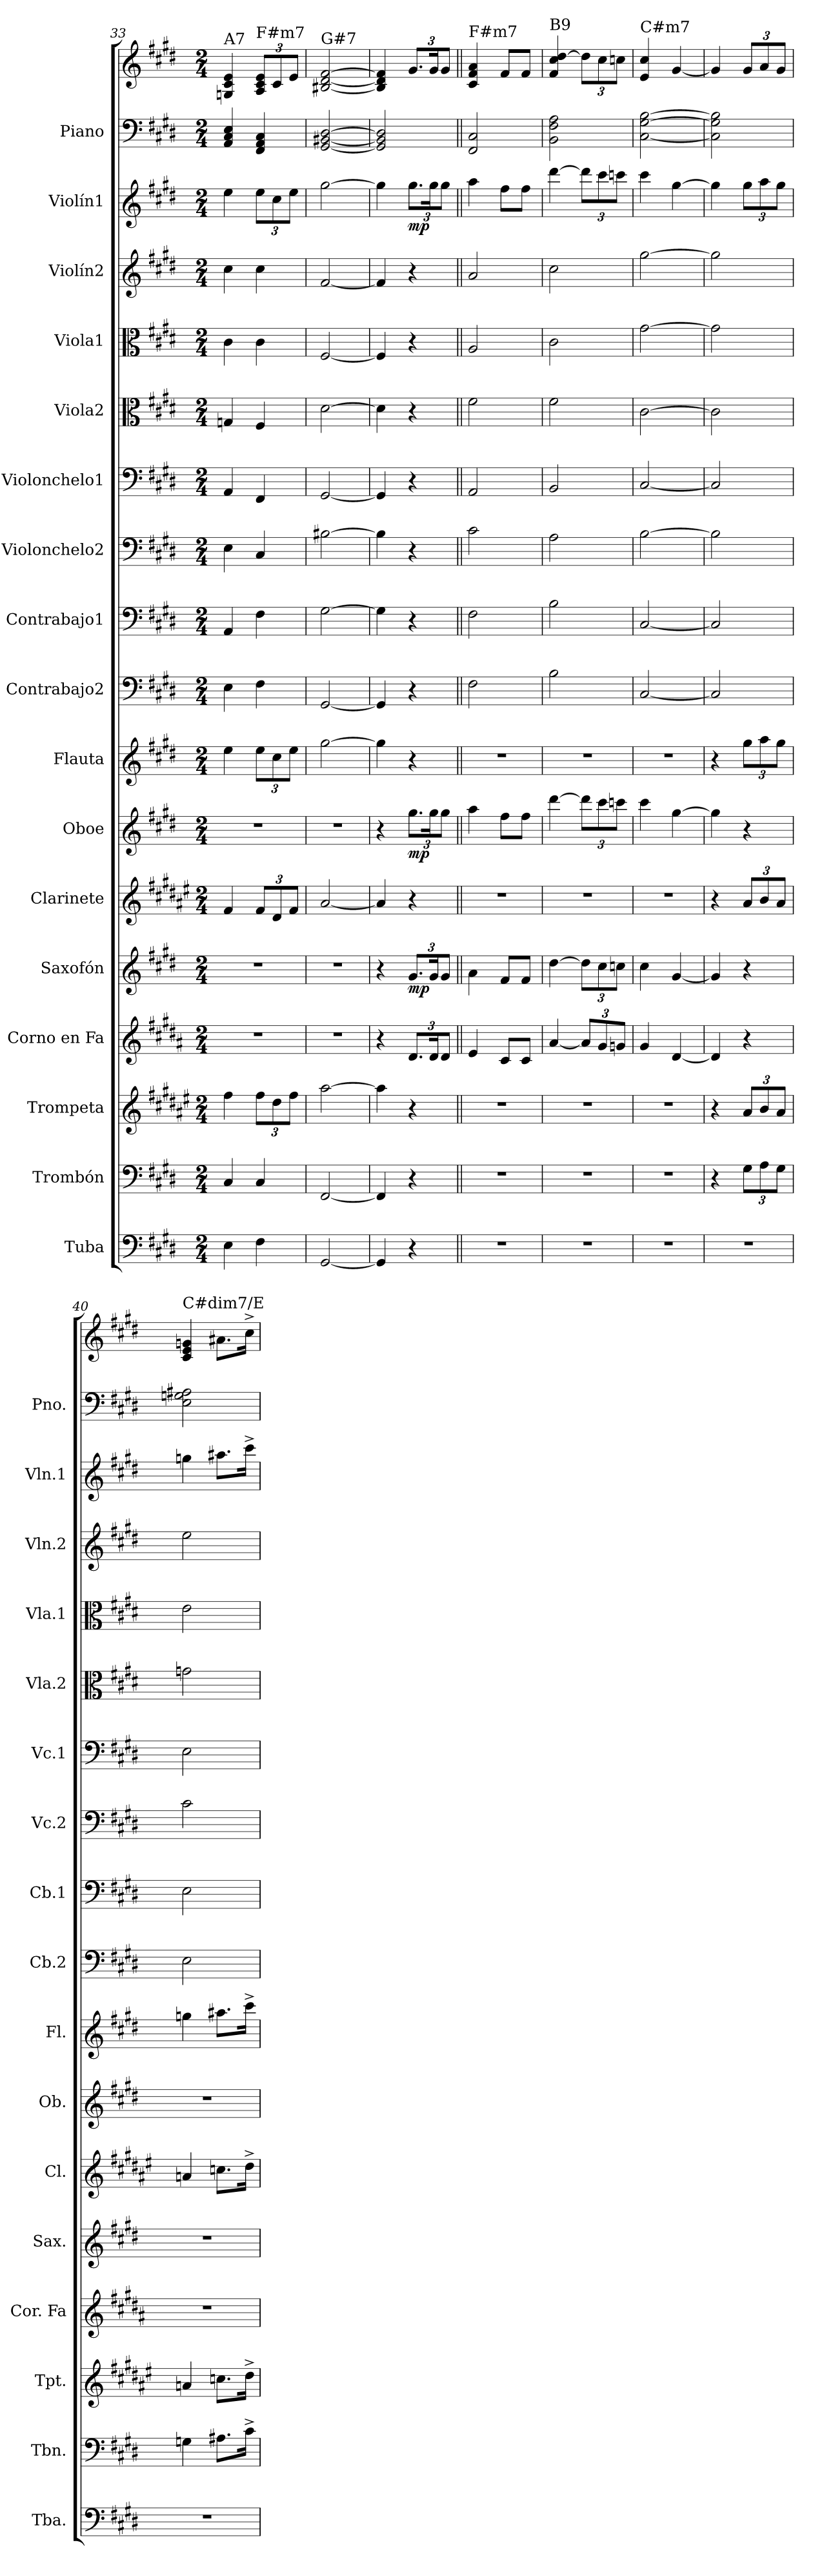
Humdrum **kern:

**kern	**kern	**kern	**kern	**kern	**dynam	**kern	**kern	**dynam	**kern	**kern	**kern	**kern	**kern	**kern	**kern	**kern	**kern	**dynam	**kern	**kern
*part17	*part16	*part15	*part14	*part13	*part13	*part12	*part11	*part11	*part10	*part9	*part8	*part7	*part6	*part5	*part4	*part3	*part2	*part2	*part1	*part1
*staff18	*staff17	*staff16	*staff15	*staff14	*staff14	*staff13	*staff12	*staff12	*staff11	*staff10	*staff9	*staff8	*staff7	*staff6	*staff5	*staff4	*staff3	*staff3	*staff2	*staff1
*I"Tuba	*I"Trombón	*I"Trompeta	*I"Corno en Fa	*I"Saxofón	*	*I"Clarinete	*I"Oboe	*	*I"Flauta	*I"Contrabajo2	*I"Contrabajo1	*I"Violonchelo2	*I"Violonchelo1	*I"Viola2	*I"Viola1	*I"Violín2	*I"Violín1	*	*I"Piano	*
*I'Tba.	*I'Tbn.	*I'Tpt.	*I'Cor. Fa	*I'Sax.	*	*I'Cl.	*I'Ob.	*	*I'Fl.	*I'Cb.2	*I'Cb.1	*I'Vc.2	*I'Vc.1	*I'Vla.2	*I'Vla.1	*I'Vln.2	*I'Vln.1	*	*I'Pno.	*
*clefF4	*clefF4	*clefG2	*clefG2	*clefG2	*	*clefG2	*clefG2	*	*clefG2	*clefF4	*clefF4	*clefF4	*clefF4	*clefC3	*clefC3	*clefG2	*clefG2	*	*clefF4	*clefG2
*	*	*ITrd1c2	*ITrd4c7	*ITrd8c14	*	*ITrd1c2	*	*	*	*ITrd7c12	*ITrd7c12	*	*	*	*	*	*	*	*	*
*k[f#c#g#d#]	*k[f#c#g#d#]	*k[f#c#g#d#]	*k[f#c#g#d#]	*k[f#c#g#d#]	*	*k[f#c#g#d#]	*k[f#c#g#d#]	*	*k[f#c#g#d#]	*k[f#c#g#d#]	*k[f#c#g#d#]	*k[f#c#g#d#]	*k[f#c#g#d#]	*k[f#c#g#d#]	*k[f#c#g#d#]	*k[f#c#g#d#]	*k[f#c#g#d#]	*	*k[f#c#g#d#]	*k[f#c#g#d#]
*M2/4	*M2/4	*M2/4	*M2/4	*M2/4	*	*M2/4	*M2/4	*	*M2/4	*M2/4	*M2/4	*M2/4	*M2/4	*M2/4	*M2/4	*M2/4	*M2/4	*	*M2/4	*M2/4
=33	=33	=33	=33	=33	=33	=33	=33	=33	=33	=33	=33	=33	=33	=33	=33	=33	=33	=33	=33	=33
!	!	!	!	!	!	!	!	!	!	!	!	!	!	!	!	!	!	!	!	!LO:TX:a:t=A7
4E\	4C#/	4ee\	2r	2r	.	4e/	2r	.	4ee\	4EE\	4AAA/	4E\	4AA/	4Gn/	4c#\	4cc#\	4ee\	.	4AA/ 4C#/ 4E/	4Gn/ 4c#/ 4e/
*	*	*Xbrackettup	*	*	*	*Xbrackettup	*	*	*Xbrackettup	*	*	*	*	*	*	*	*Xbrackettup	*	*	*Xbrackettup
!	!	!	!	!	!	!	!	!	!	!	!	!	!	!	!	!	!	!	!	!LO:TX:a:t=F#m7
4F#\	4C#/	12ee\L	.	.	.	12e/L	.	.	12ee\L	4FF#\	4FF#\	4C#/	4FF#/	4F#/	4c#\	4cc#\	12ee\L	.	4FF#/ 4AA/ 4C#/	12A/ 12c#/ 12e/L
.	.	12cc#\	.	.	.	12c#/	.	.	12cc#\	.	.	.	.	.	.	.	12cc#\	.	.	12c#/
.	.	12ee\J	.	.	.	12e/J	.	.	12ee\J	.	.	.	.	.	.	.	12ee\J	.	.	12e/J
=34	=34	=34	=34	=34	=34	=34	=34	=34	=34	=34	=34	=34	=34	=34	=34	=34	=34	=34	=34	=34
!	!	!	!	!	!	!	!	!	!	!	!	!	!	!	!	!	!	!	!	!LO:TX:a:t=G#7
[2GG#/	[2FF#/	[2gg#\	2r	2r	.	[2g#/	2r	.	[2gg#\	[2GGG#/	[2GG#\	[2B#X\	[2GG#/	[2d#\	[2F#/	[2f#/	[2gg#\	.	[2GG#/ [2BB#X/ [2D#/	[2B#X/ [2d#/ [2f#/
=35	=35	=35	=35	=35	=35	=35	=35	=35	=35	=35	=35	=35	=35	=35	=35	=35	=35	=35	=35	=35
4GG#/]	4FF#/]	4gg#\]	4r	4r	.	4g#/]	4r	.	4gg#\]	4GGG#/]	4GG#\]	4B#\]	4GG#/]	4d#\]	4F#/]	4f#/]	4gg#\]	.	2GG#/] 2BB#/] 2D#/]	4B#/] 4d#/] 4f#/]
*	*	*	*Xbrackettup	*Xbrackettup	*	*	*Xbrackettup	*	*	*	*	*	*	*	*	*	*	*	*	*
!	!	!	!	!	!LO:DY:b	!	!	!LO:DY:b	!	!	!	!	!	!	!	!	!	!LO:DY:b	!	!
4r	4r	4r	12.G#/L	12.G#/L	mp	4r	12.gg#\L	mp	4r	4r	4r	4r	4r	4r	4r	4r	12.gg#\L	mp	.	12.g#/L
.	.	.	24G#/K	24G#/K	.	.	24gg#\K	.	.	.	.	.	.	.	.	.	24gg#\K	.	.	24g#/K
.	.	.	12G#/J	12G#/J	.	.	12gg#\J	.	.	.	.	.	.	.	.	.	12gg#\J	.	.	12g#/J
!!LO:PB:g=z
=36||	=36||	=36||	=36||	=36||	=36||	=36||	=36||	=36||	=36||	=36||	=36||	=36||	=36||	=36||	=36||	=36||	=36||	=36||	=36||	=36||
!	!	!	!	!	!	!	!	!	!	!	!	!	!	!	!	!	!	!	!	!LO:TX:a:t=F#m7
2r	2r	2r	4A/	4A\	.	2r	4aa\	.	2r	2FF#\	2FF#\	2c#\	2AA/	2f#\	2A/	2a/	4aa\	.	2FF#/ 2C#/	4c#/ 4f#/ 4a/
.	.	.	8F#/L	8F#/L	.	.	8ff#\L	.	.	.	.	.	.	.	.	.	8ff#\L	.	.	8f#/L
.	.	.	8F#/J	8F#/J	.	.	8ff#\J	.	.	.	.	.	.	.	.	.	8ff#\J	.	.	8f#/J
=37	=37	=37	=37	=37	=37	=37	=37	=37	=37	=37	=37	=37	=37	=37	=37	=37	=37	=37	=37	=37
!	!	!	!	!	!	!	!	!	!	!	!	!	!	!	!	!	!	!	!	!LO:TX:a:t=B9
2r	2r	2r	[4d#/	[4d#\	.	2r	[4ddd#\	.	2r	2BB\	2BB\	2A\	2BB/	2f#\	2c#\	2cc#\	[4ddd#\	.	2BB\ 2F#\ 2A\	4f#/ 4cc#/ [4dd#/
.	.	.	12d#/L]	12d#\L]	.	.	12ddd#\L]	.	.	.	.	.	.	.	.	.	12ddd#\L]	.	.	12dd#\L]
.	.	.	12c#/	12c#\	.	.	12ccc#\	.	.	.	.	.	.	.	.	.	12ccc#\	.	.	12cc#\
.	.	.	12cn/J	12cn\J	.	.	12cccn\J	.	.	.	.	.	.	.	.	.	12cccn\J	.	.	12ccn\J
=38	=38	=38	=38	=38	=38	=38	=38	=38	=38	=38	=38	=38	=38	=38	=38	=38	=38	=38	=38	=38
!	!	!	!	!	!	!	!	!	!	!	!	!	!	!	!	!	!	!	!	!LO:TX:a:t=C#m7
2r	2r	2r	4c#/	4c#\	.	2r	4ccc#\	.	2r	[2CC#/	[2CC#/	[2B\	[2C#/	[2c#\	[2g#\	[2gg#\	4ccc#\	.	[2C#\ [2G#\ [2B\	4e/ 4cc#/
.	.	.	[4G#/	[4G#/	.	.	[4gg#\	.	.	.	.	.	.	.	.	.	[4gg#\	.	.	[4g#/
=39	=39	=39	=39	=39	=39	=39	=39	=39	=39	=39	=39	=39	=39	=39	=39	=39	=39	=39	=39	=39
2r	4r	4r	4G#/]	4G#/]	.	4r	4gg#\]	.	4r	2CC#/]	2CC#/]	2B\]	2C#/]	2c#\]	2g#\]	2gg#\]	4gg#\]	.	2C#\] 2G#\] 2B\]	4g#/]
*	*Xbrackettup	*	*	*	*	*	*	*	*	*	*	*	*	*	*	*	*	*	*	*
.	12G#\L	12g#/L	4r	4r	.	12g#/L	4r	.	12gg#\L	.	.	.	.	.	.	.	12gg#\L	.	.	12g#/L
.	12A\	12a/	.	.	.	12a/	.	.	12aa\	.	.	.	.	.	.	.	12aa\	.	.	12a/
.	12G#\J	12g#/J	.	.	.	12g#/J	.	.	12gg#\J	.	.	.	.	.	.	.	12gg#\J	.	.	12g#/J
=40	=40	=40	=40	=40	=40	=40	=40	=40	=40	=40	=40	=40	=40	=40	=40	=40	=40	=40	=40	=40
!	!	!	!	!	!	!	!	!	!	!	!	!	!	!	!	!	!	!	!	!LO:TX:a:t=C#dim7/E
2r	4Gn\	4gn/	2r	2r	.	4gn/	2r	.	4ggn\	2EE\	2EE\	2c#\	2E\	2gn\	2e\	2ee\	4ggn\	.	2E\ 2Gn\ 2A#X\	4c#/ 4e/ 4gn/
.	8.A#X\L	8.b-X\L	.	.	.	8.b-X\L	.	.	8.aa#X\L	.	.	.	.	.	.	.	8.aa#X\L	.	.	8.a#X\L
.	16c#^\Jk	16cc#^\Jk	.	.	.	16cc#^\Jk	.	.	16ccc#^\Jk	.	.	.	.	.	.	.	16ccc#^\Jk	.	.	16cc#^\Jk
=	=	=	=	=	=	=	=	=	=	=	=	=	=	=	=	=	=	=	=	=
*-	*-	*-	*-	*-	*-	*-	*-	*-	*-	*-	*-	*-	*-	*-	*-	*-	*-	*-	*-	*-
